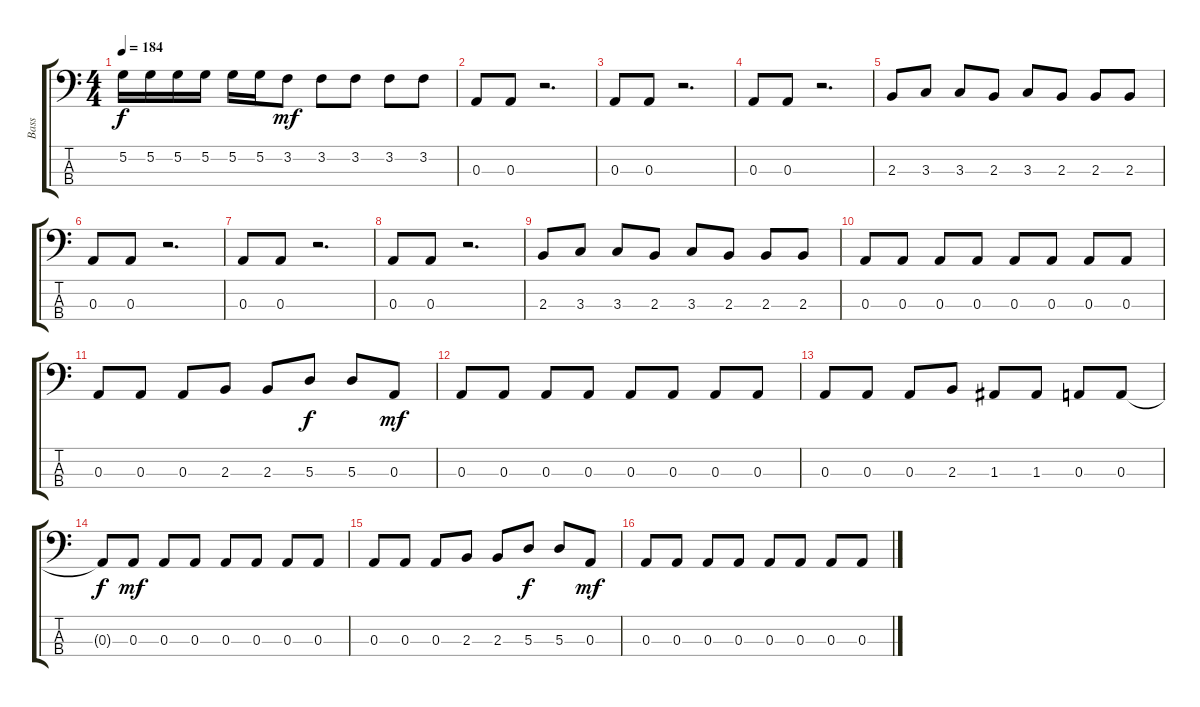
\track ("Bass" "Bass") {instrument electricbasspick}
\staff {score tabs}
\tuning (G2 D2 A1 E1) {hide}
\ts (4 4)
\tempo 184
\clef f4
\ks c
5.2.16{dy f} 5.2.16 5.2.16 5.2.16 5.2.16 5.2.16 3.2.8{dy mf} 3.2.8 3.2.8 3.2.8 3.2.8 |
0.3.8 0.3.8 r.2{d} |
0.3.8 0.3.8 r.2{d} |
0.3.8 0.3.8 r.2{d} |
2.3.8 3.3.8 3.3.8 2.3.8 3.3.8 2.3.8 2.3.8 2.3.8 |
0.3.8 0.3.8 r.2{d} |
0.3.8 0.3.8 r.2{d} |
0.3.8 0.3.8 r.2{d} |
2.3.8 3.3.8 3.3.8 2.3.8 3.3.8 2.3.8 2.3.8 2.3.8 |
0.3.8 0.3.8 0.3.8 0.3.8 0.3.8 0.3.8 0.3.8 0.3.8 |
0.3.8 0.3.8 0.3.8 2.3.8 2.3.8 5.3.8{dy f} 5.3.8 0.3.8{dy mf} |
0.3.8 0.3.8 0.3.8 0.3.8 0.3.8 0.3.8 0.3.8 0.3.8 |
0.3.8 0.3.8 0.3.8 2.3.8 1.3.8 1.3.8 0.3.8 0.3.8 |
0.3{t}.8{dy f} 0.3.8{dy mf} 0.3.8 0.3.8 0.3.8 0.3.8 0.3.8 0.3.8 |
0.3.8 0.3.8 0.3.8 2.3.8 2.3.8 5.3.8{dy f} 5.3.8 0.3.8{dy mf} |
0.3.8 0.3.8 0.3.8 0.3.8 0.3.8 0.3.8 0.3.8 0.3.8
